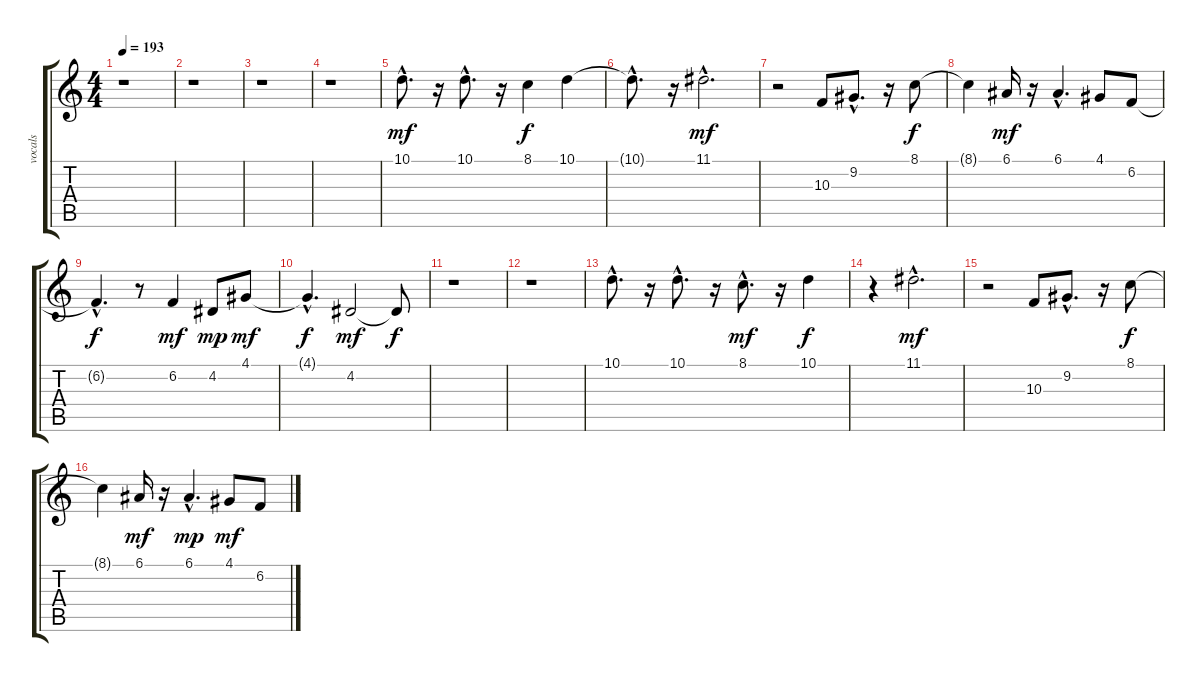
\track ("vocals" "vocals") {instrument panflute}
\staff {score tabs}
\tuning (E4 B3 G3 D3 A2 E2) {hide}
\ts (4 4)
\tempo 193
\clef g2
\ks c
r.1{dy mf} |
r.1 |
r.1 |
r.1 |
10.1{hac}.8{d} r.16 10.1{hac}.8{d} r.16 8.1.4{dy f} 10.1.4 |
10.1{hac t}.8{d} r.16 11.1{hac}.2{d dy mf} |
r.2 10.3.8 9.2{hac}.8{d} r.16 8.1.8{dy f} |
8.1{t}.4 6.1.16{dy mf} r.16 6.1{hac}.4{d} 4.1.8 6.2.8 |
6.2{hac t}.4{d dy f} r.8 6.2.4{dy mf} 4.2.8{dy mp} 4.1.8{dy mf} |
4.1{hac t}.4{d dy f} 4.2.2{dy mf} 4.2{t}.8{dy f} |
r.1 |
r.1 |
10.1{hac}.8{d} r.16 10.1{hac}.8{d} r.16 8.1{hac}.8{d dy mf} r.16 10.1.4{dy f} |
r.4 11.1{hac}.2{d dy mf} |
r.2 10.3.8 9.2{hac}.8{d} r.16 8.1.8{dy f} |
8.1{t}.4 6.1.16{dy mf} r.16 6.1{hac}.4{d dy mp} 4.1.8{dy mf} 6.2.8
